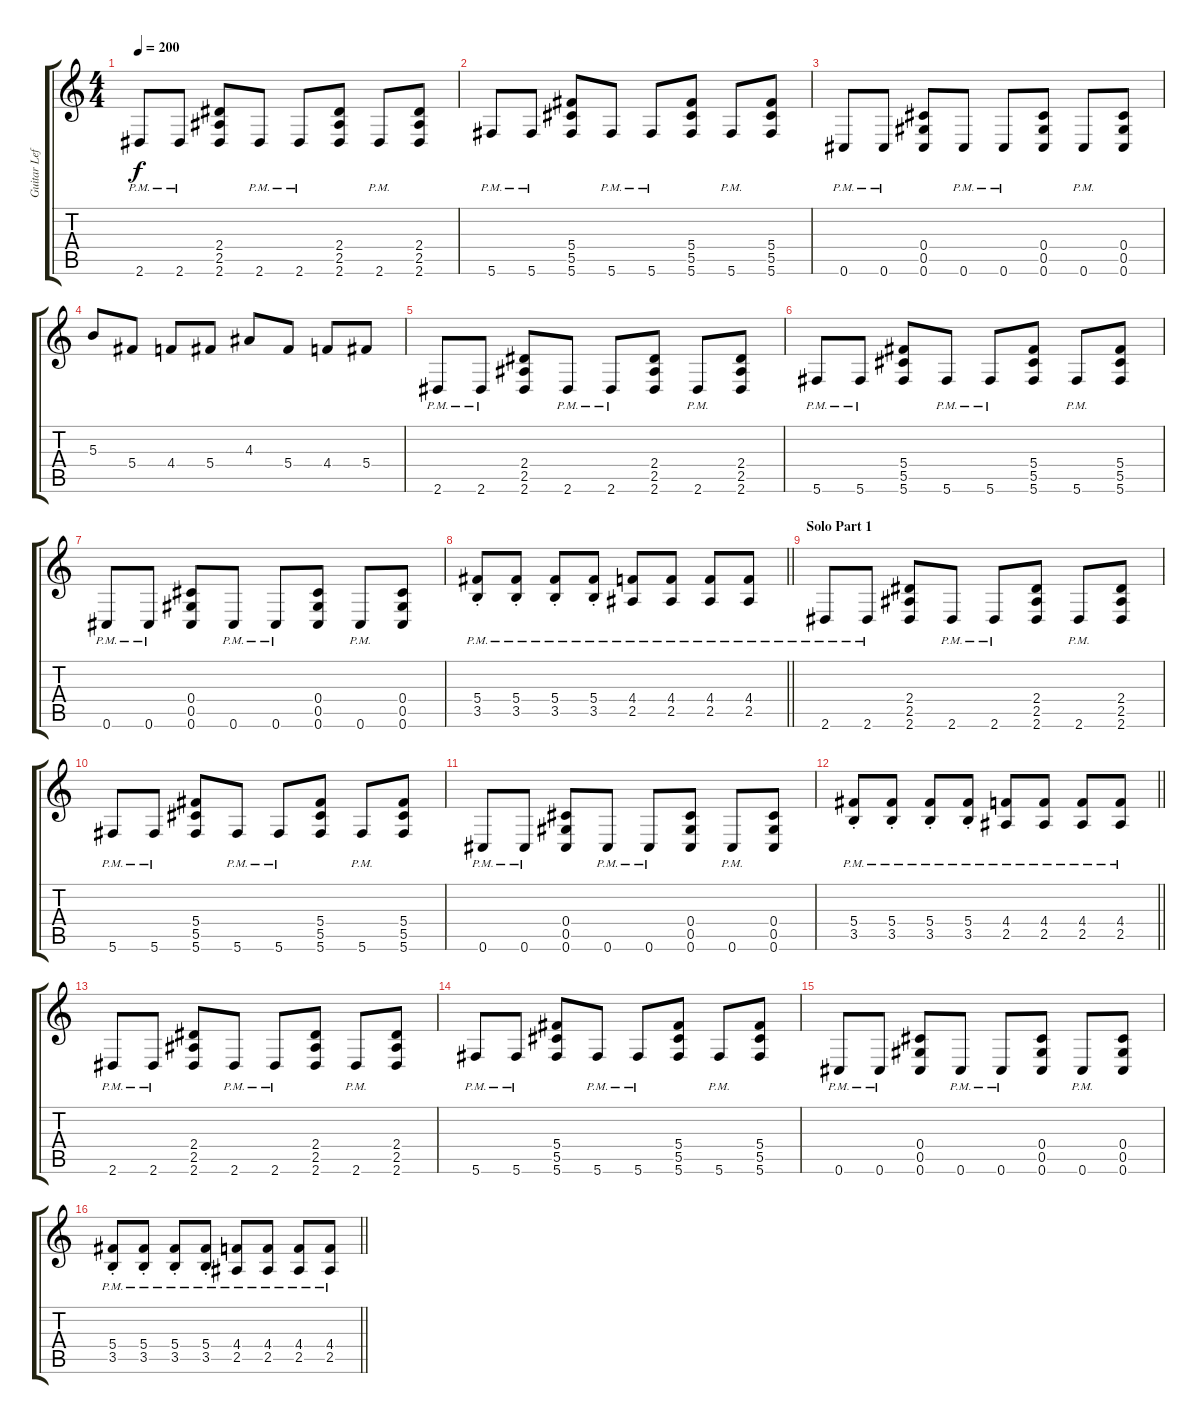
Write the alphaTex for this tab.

\track ("Guitar Left" "Guitar Lef") {instrument distortionguitar}
\staff {score tabs}
\tuning (Eb4 Bb3 Gb3 Db3 Ab2 Db2) {hide}
\ts (4 4)
\tempo 200
\clef g2
\ks c
2.6{pm}.8{dy f} 2.6{pm}.8 (2.4 2.5 2.6).8 2.6{pm}.8 2.6{pm}.8 (2.4 2.5 2.6).8 2.6{pm}.8 (2.4 2.5 2.6).8 |
5.6{pm}.8 5.6{pm}.8 (5.4 5.5 5.6).8 5.6{pm}.8 5.6{pm}.8 (5.4 5.5 5.6).8 5.6{pm}.8 (5.4 5.5 5.6).8 |
0.6{pm}.8 0.6{pm}.8 (0.4 0.5 0.6).8 0.6{pm}.8 0.6{pm}.8 (0.4 0.5 0.6).8 0.6{pm}.8 (0.4 0.5 0.6).8 |
5.3.8 5.4.8 4.4.8 5.4.8 4.3.8 5.4.8 4.4.8 5.4.8 |
2.6{pm}.8 2.6{pm}.8 (2.4 2.5 2.6).8 2.6{pm}.8 2.6{pm}.8 (2.4 2.5 2.6).8 2.6{pm}.8 (2.4 2.5 2.6).8 |
5.6{pm}.8 5.6{pm}.8 (5.4 5.5 5.6).8 5.6{pm}.8 5.6{pm}.8 (5.4 5.5 5.6).8 5.6{pm}.8 (5.4 5.5 5.6).8 |
0.6{pm}.8 0.6{pm}.8 (0.4 0.5 0.6).8 0.6{pm}.8 0.6{pm}.8 (0.4 0.5 0.6).8 0.6{pm}.8 (0.4 0.5 0.6).8 |
\barLineRight lightlight
(5.4{pm st} 3.5{pm}).8 (5.4{pm st} 3.5{pm}).8 (5.4{pm st} 3.5{pm}).8 (5.4{pm st} 3.5{pm}).8 (4.4{pm} 2.5{pm}).8 (4.4{pm} 2.5{pm}).8 (4.4{pm} 2.5{pm}).8 (4.4{pm} 2.5{pm}).8 |
\section ("" "Solo Part 1")
2.6{pm}.8{volume 9} 2.6{pm}.8 (2.4 2.5 2.6).8 2.6{pm}.8 2.6{pm}.8 (2.4 2.5 2.6).8 2.6{pm}.8 (2.4 2.5 2.6).8 |
5.6{pm}.8 5.6{pm}.8 (5.4 5.5 5.6).8 5.6{pm}.8 5.6{pm}.8 (5.4 5.5 5.6).8 5.6{pm}.8 (5.4 5.5 5.6).8 |
0.6{pm}.8 0.6{pm}.8 (0.4 0.5 0.6).8 0.6{pm}.8 0.6{pm}.8 (0.4 0.5 0.6).8 0.6{pm}.8 (0.4 0.5 0.6).8 |
\barLineRight lightlight
(5.4{pm st} 3.5{pm}).8 (5.4{pm st} 3.5{pm}).8 (5.4{pm st} 3.5{pm}).8 (5.4{pm st} 3.5{pm}).8 (4.4{pm} 2.5{pm}).8 (4.4{pm} 2.5{pm}).8 (4.4{pm} 2.5{pm}).8 (4.4{pm} 2.5{pm}).8 |
2.6{pm}.8 2.6{pm}.8 (2.4 2.5 2.6).8 2.6{pm}.8 2.6{pm}.8 (2.4 2.5 2.6).8 2.6{pm}.8 (2.4 2.5 2.6).8 |
5.6{pm}.8 5.6{pm}.8 (5.4 5.5 5.6).8 5.6{pm}.8 5.6{pm}.8 (5.4 5.5 5.6).8 5.6{pm}.8 (5.4 5.5 5.6).8 |
0.6{pm}.8 0.6{pm}.8 (0.4 0.5 0.6).8 0.6{pm}.8 0.6{pm}.8 (0.4 0.5 0.6).8 0.6{pm}.8 (0.4 0.5 0.6).8 |
\barLineRight lightlight
(5.4{pm st} 3.5{pm}).8 (5.4{pm st} 3.5{pm}).8 (5.4{pm st} 3.5{pm}).8 (5.4{pm st} 3.5{pm}).8 (4.4{pm} 2.5{pm}).8 (4.4{pm} 2.5{pm}).8 (4.4{pm} 2.5{pm}).8 (4.4{pm} 2.5{pm}).8
